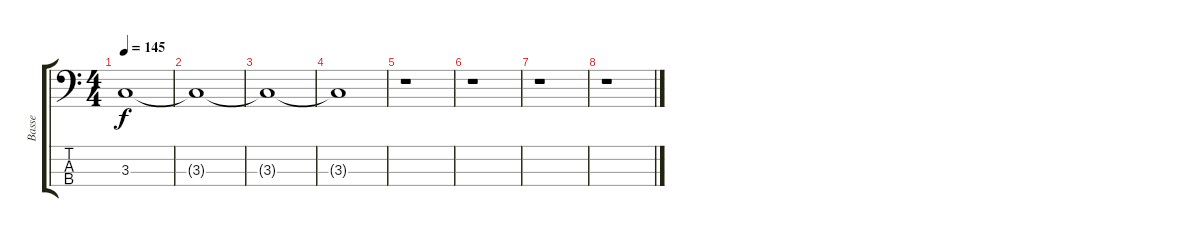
\track ("Basse" "Basse") {instrument electricbassfinger}
\staff {score tabs}
\tuning (G2 D2 A1 E1) {hide}
\ts (4 4)
\tempo 145
\clef f4
\ks c
3.3.1{dy f volume 0} |
3.3{t}.1 |
3.3{t}.1 |
3.3{t}.1 |
r.1 |
r.1 |
r.1 |
r.1
